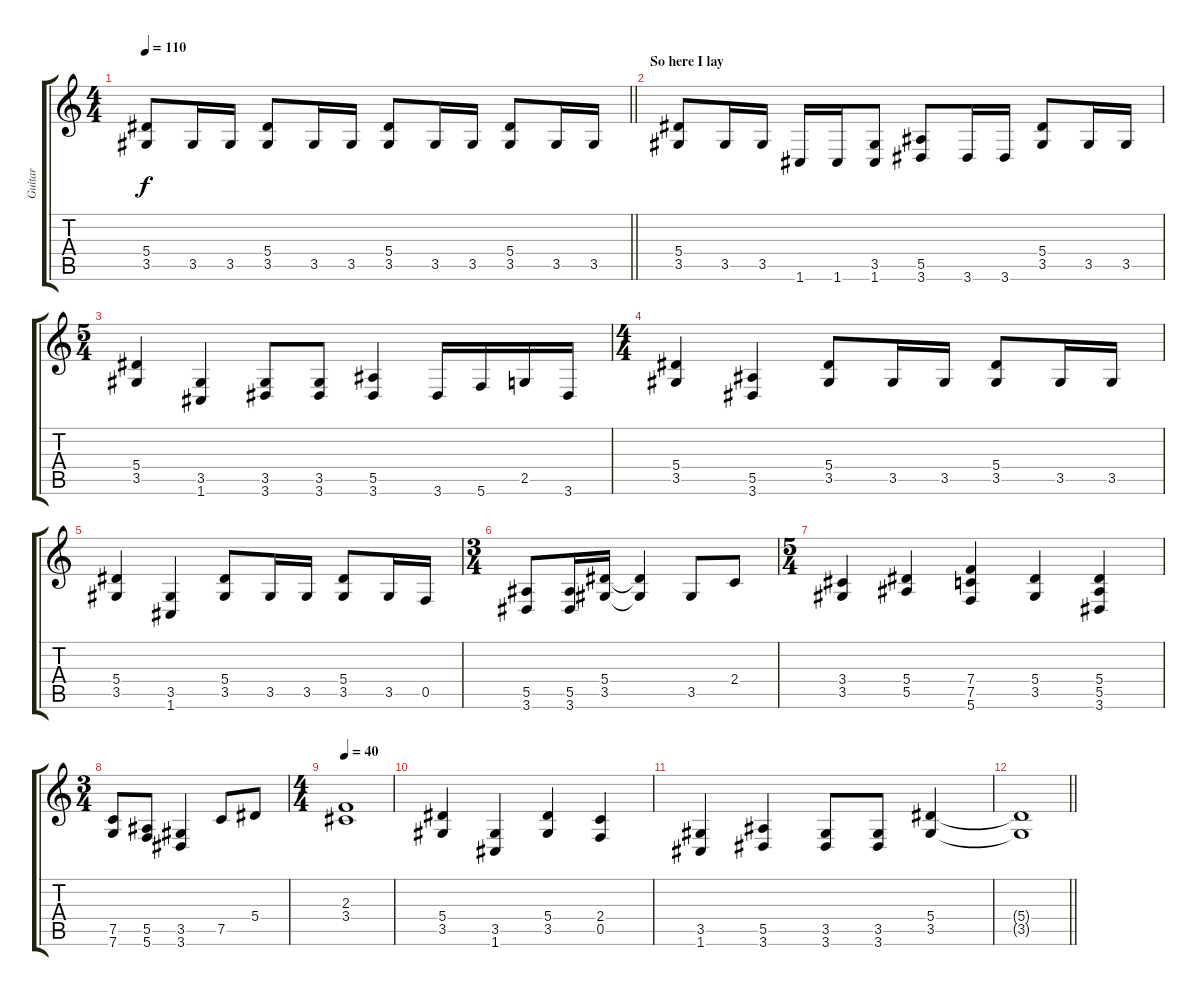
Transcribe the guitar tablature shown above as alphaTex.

\track ("Guitar" "Guitar") {instrument distortionguitar}
\staff {score tabs}
\tuning (C4 G3 Eb3 Bb2 F2 C2) {hide}
\ts (4 4)
\tempo 110
\clef g2
\barLineRight lightlight
\ks c
(5.4 3.5).8{dy f} 3.5.16 3.5.16 (5.4 3.5).8 3.5.16 3.5.16 (5.4 3.5).8 3.5.16 3.5.16 (5.4 3.5).8 3.5.16 3.5.16 |
\section ("" "So here I lay")
(5.4 3.5).8 3.5.16 3.5.16 1.6.16 1.6.16 (3.5 1.6).8 (5.5 3.6).8 3.6.16 3.6.16 (5.4 3.5).8 3.5.16 3.5.16 |
\ts (5 4)
(5.4 3.5).4 (3.5 1.6).4 (3.5 3.6).8 (3.5 3.6).8 (5.5 3.6).4 3.6.16 5.6.16 2.5.16 3.6.16 |
\ts (4 4)
(5.4 3.5).4 (5.5 3.6).4 (5.4 3.5).8 3.5.16 3.5.16 (5.4 3.5).8 3.5.16 3.5.16 |
(5.4 3.5).4 (3.5 1.6).4 (5.4 3.5).8 3.5.16 3.5.16 (5.4 3.5).8 3.5.16 0.5.16 |
\ts (3 4)
(5.5 3.6).8 (5.5 3.6).16 (5.4 3.5).16 (5.4{t} 3.5{t}).4 3.5.8 2.4.8 |
\ts (5 4)
(3.4 3.5).4 (5.4 5.5).4 (7.4 7.5 5.6).4 (5.4 3.5).4 (5.4 5.5 3.6).4 |
\ts (3 4)
(7.5 7.6).8 (5.5 5.6).8 (3.5 3.6).4 7.5.8 5.4.8 |
\ts (4 4)
\tempo 40
(2.3 3.4).1 |
(5.4 3.5).4 (3.5 1.6).4 (5.4 3.5).4 (2.4 0.5).4 |
(3.5 1.6).4 (5.5 3.6).4 (3.5 3.6).8 (3.5 3.6).8 (5.4 3.5).4 |
\barLineRight lightlight
(5.4{t} 3.5{t}).1
